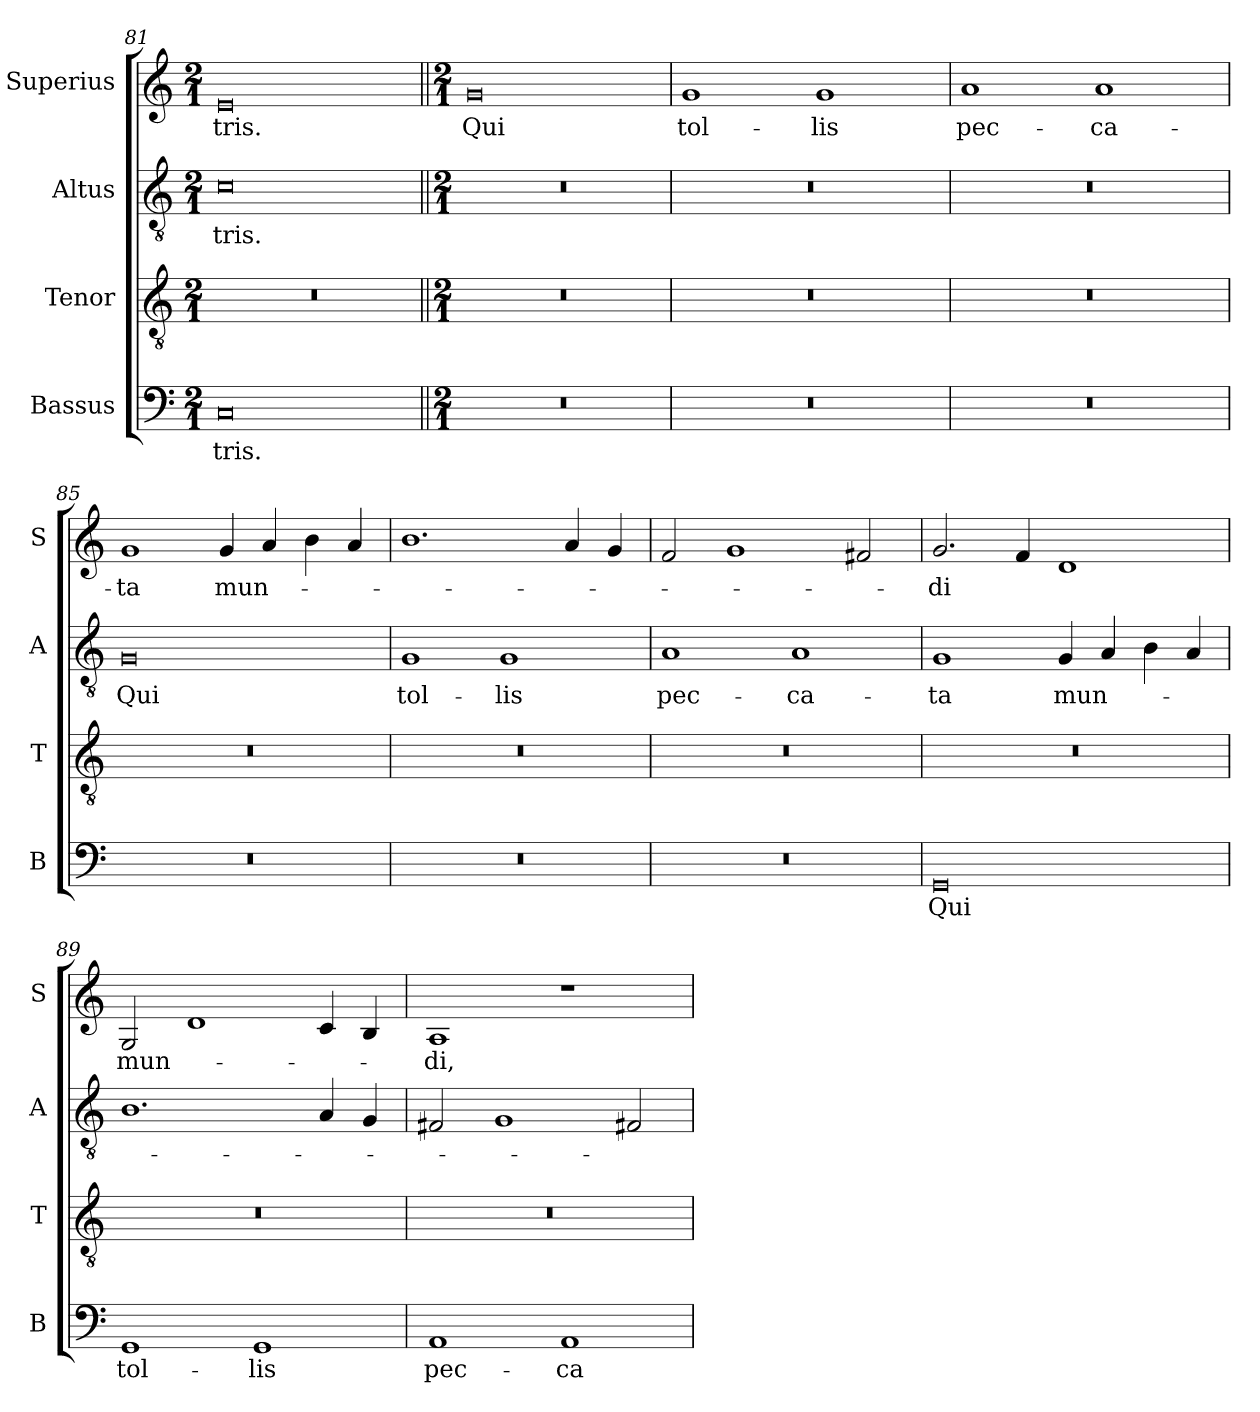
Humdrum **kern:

**kern	**text	**kern	**kern	**text	**kern	**text
*part4	*part4	*part3	*part2	*part2	*part1	*part1
*staff4	*staff4	*staff3	*staff2	*staff2	*staff1	*staff1
*I"Bassus	*	*I"Tenor	*I"Altus	*	*I"Superius	*
*I'B	*	*I'T	*I'A	*	*I'S	*
*clefF4	*	*clefGv2	*clefGv2	*	*clefG2	*
*k[]	*	*k[]	*k[]	*	*k[]	*
*M2/1	*	*M2/1	*M2/1	*	*M2/1	*
=81	=81	=81	=81	=81	=81	=81
0C	-tris.	0r	0c	-tris.	0e	-tris.
=82||	=82||	=82||	=82||	=82||	=82||	=82||
*M2/1	*	*M2/1	*M2/1	*	*M2/1	*
0r	.	0r	0r	.	0g	Qui
=83	=83	=83	=83	=83	=83	=83
0r	.	0r	0r	.	1g	tol-
.	.	.	.	.	1g	-lis
=84	=84	=84	=84	=84	=84	=84
0r	.	0r	0r	.	1a	pec-
.	.	.	.	.	1a	-ca-
=85	=85	=85	=85	=85	=85	=85
0r	.	0r	0G	Qui	1g	-ta
.	.	.	.	.	4g	mun-
.	.	.	.	.	4a	.
.	.	.	.	.	4b	.
.	.	.	.	.	4a	.
=86	=86	=86	=86	=86	=86	=86
0r	.	0r	1G	tol-	1.b	.
.	.	.	1G	-lis	.	.
.	.	.	.	.	4a	.
.	.	.	.	.	4g	.
=87	=87	=87	=87	=87	=87	=87
0r	.	0r	1A	pec-	2f	.
.	.	.	.	.	1g	.
.	.	.	1A	-ca-	.	.
.	.	.	.	.	2f#X	.
=88	=88	=88	=88	=88	=88	=88
0GG	Qui	0r	1G	-ta	2.g	-di
.	.	.	.	.	4f	.
.	.	.	4G	mun-	1d	.
.	.	.	4A	.	.	.
.	.	.	4B	.	.	.
.	.	.	4A	.	.	.
=89	=89	=89	=89	=89	=89	=89
!	!	!	!	!	!	!LO:LY:i
1GG	tol-	0r	1.B	.	2G	mun-
.	.	.	.	.	1d	.
1GG	-lis	.	.	.	.	.
.	.	.	4A	.	4c	.
.	.	.	4G	.	4B	.
=90	=90	=90	=90	=90	=90	=90
!	!	!	!	!	!	!LO:LY:i
1AA	pec-	0r	2F#X	.	1A	-di,
.	.	.	1G	.	.	.
1AA	-ca-	.	.	.	1r	.
.	.	.	2F#X	.	.	.
=	=	=	=	=	=	=
*-	*-	*-	*-	*-	*-	*-
